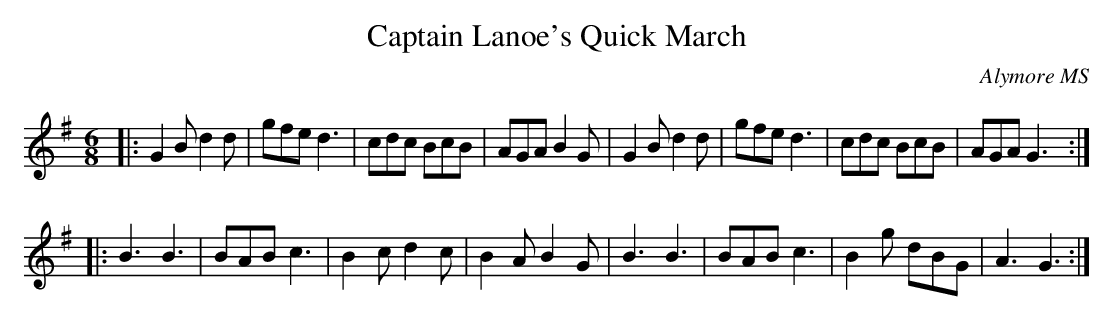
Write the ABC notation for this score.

X:1
T:Captain Lanoe's Quick March
C:Alymore MS
M:6/8
L:1/8
K:G
|:\
G2B d2d | gfe d3 | cdc BcB | AGA B2G |\
G2B d2d | gfe d3 | cdc BcB | AGA G3 :|
|:\
B3B3 | BAB c3 | B2c d2c | B2A B2G |\
B3B3 | BAB c3 | B2g dBG | A3G3 :|
